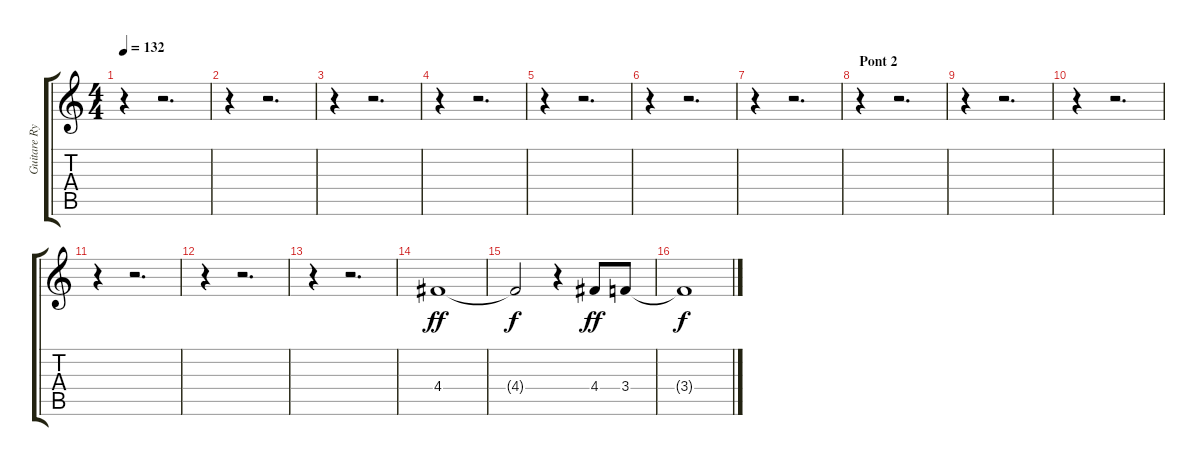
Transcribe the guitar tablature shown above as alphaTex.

\track ("Guitare Rythme" "Guitare Ry") {instrument acousticguitarsteel}
\staff {score tabs}
\tuning (E4 B3 G3 D3 A2 E2) {hide}
\ts (4 4)
\tempo 132
\clef g2
\ks c
r.4{dy ff} r.2{d} |
r.4 r.2{d} |
r.4 r.2{d} |
r.4 r.2{d} |
r.4 r.2{d} |
r.4 r.2{d} |
r.4 r.2{d} |
\section ("" " Pont 2")
r.4 r.2{d} |
r.4 r.2{d} |
r.4 r.2{d} |
r.4 r.2{d} |
r.4 r.2{d} |
r.4 r.2{d} |
4.4.1 |
4.4{t}.2{dy f} r.4 4.4.8{dy ff} 3.4.8 |
3.4{t}.1{dy f}
